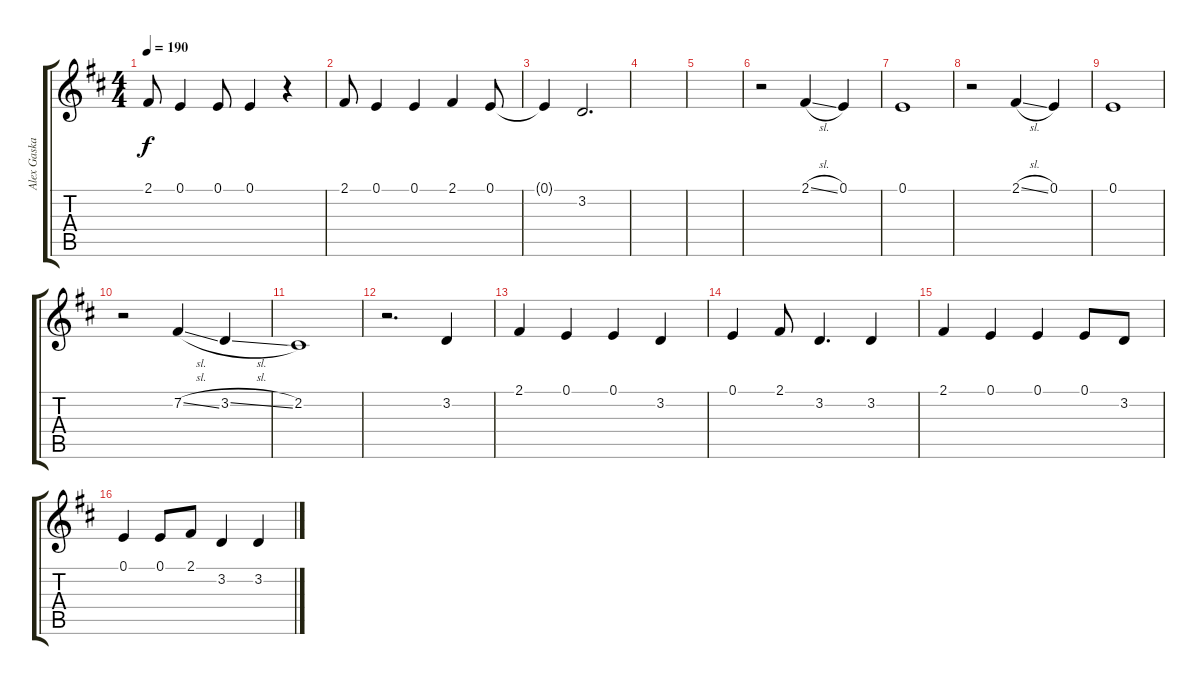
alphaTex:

\track ("Alex Gaskarth" "Alex Gaska") {instrument tenorsax}
\staff {score tabs}
\tuning (E4 B3 G3 D3 A2 E2) {hide}
\ts (4 4)
\tempo 190
\clef g2
\ks d
2.1.8{dy f} 0.1.4 0.1.8 0.1.4 r.4 |
2.1.8 0.1.4 0.1.4 2.1.4 0.1.8 |
0.1{t}.4 3.2.2{d} |
|
|
r.2 2.1{sl}.4 0.1.4 |
0.1.1 |
r.2 2.1{sl}.4 0.1.4 |
0.1.1 |
r.2 7.2{sl}.4 3.2{sl}.4 |
2.2.1 |
r.2{d} 3.2.4 |
2.1.4 0.1.4 0.1.4 3.2.4 |
0.1.4 2.1.8 3.2.4{d} 3.2.4 |
2.1.4 0.1.4 0.1.4 0.1.8 3.2.8 |
0.1.4 0.1.8 2.1.8 3.2.4 3.2.4
